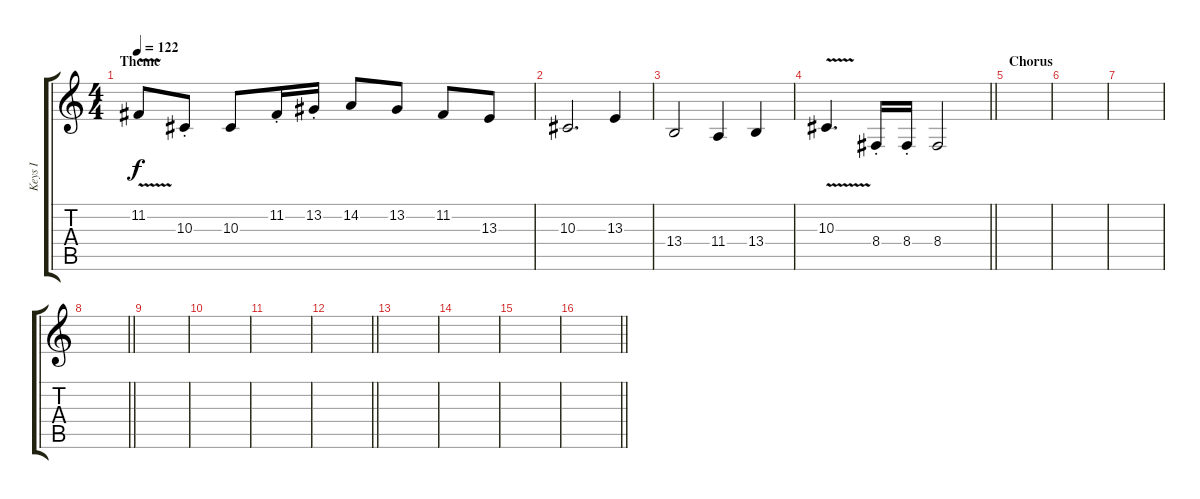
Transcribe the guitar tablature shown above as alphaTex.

\track ("Keys I" "Keys I") {instrument cello}
\staff {score tabs}
\tuning (C4 G3 Eb3 Bb2 F2 C2) {hide}
\ts (4 4)
\section ("" "Theme")
\tempo 122
\clef g2
\ks c
11.2{v}.8{dy f volume 14} 10.3{st}.8 10.3.8 11.2{st}.16 13.2{st}.16 14.2.8 13.2.8 11.2.8 13.3.8 |
10.3.2{d} 13.3.4 |
13.4.2 11.4.4 13.4.4 |
\barLineRight lightlight
10.3{v}.4{d} 8.4{st}.16 8.4{st}.16 8.4.2 |
\section ("" "Chorus")
|
|
|
\barLineRight lightlight
|
\section ("" "")
|
|
|
\barLineRight lightlight
|
\section ("" "")
|
|
|
\barLineRight lightlight
